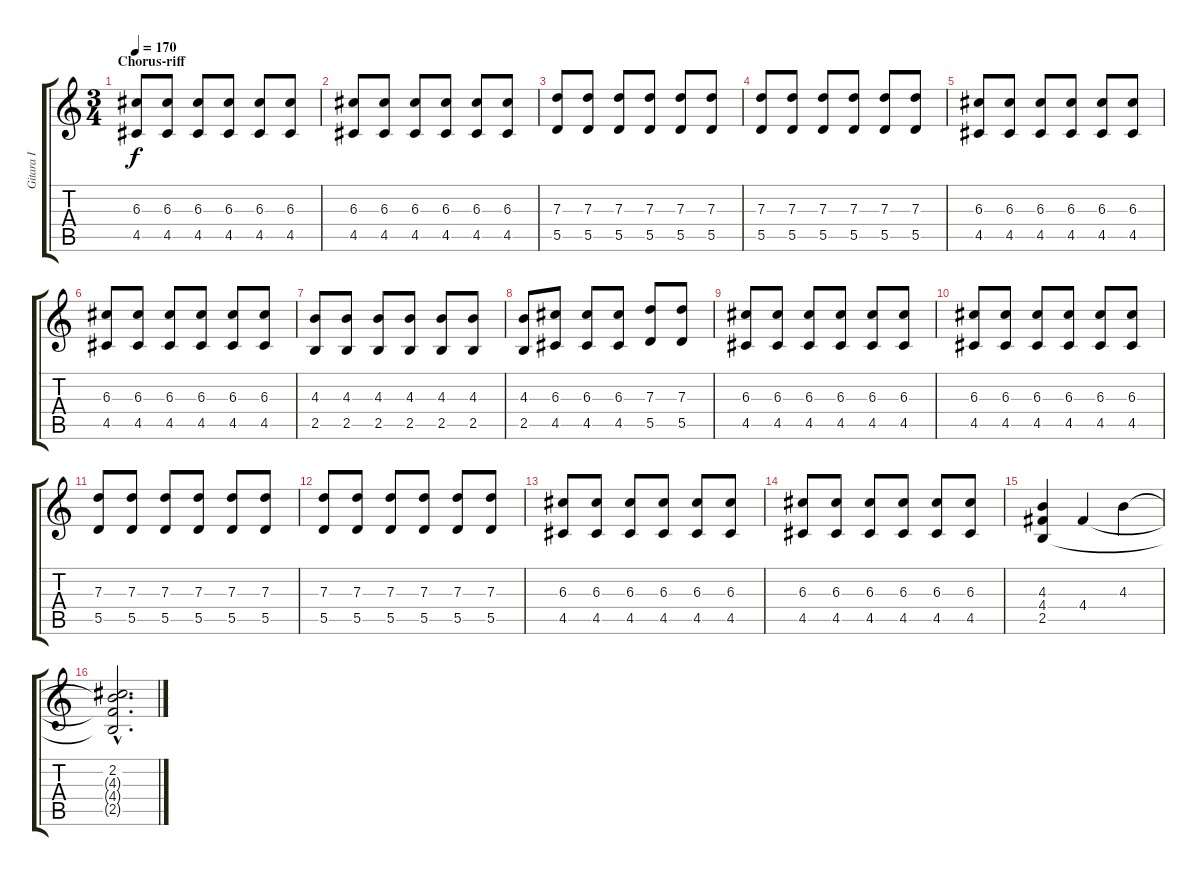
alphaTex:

\track ("Gitara I" "Gitara I") {instrument distortionguitar}
\staff {score tabs}
\tuning (E4 B3 G3 D3 A2 D2) {hide}
\ts (3 4)
\section ("" "Chorus-riff")
\tempo 170
\clef g2
\ks c
(6.3 4.5).8{dy f} (6.3 4.5).8 (6.3 4.5).8 (6.3 4.5).8 (6.3 4.5).8 (6.3 4.5).8 |
(6.3 4.5).8 (6.3 4.5).8 (6.3 4.5).8 (6.3 4.5).8 (6.3 4.5).8 (6.3 4.5).8 |
(7.3 5.5).8 (7.3 5.5).8 (7.3 5.5).8 (7.3 5.5).8 (7.3 5.5).8 (7.3 5.5).8 |
(7.3 5.5).8 (7.3 5.5).8 (7.3 5.5).8 (7.3 5.5).8 (7.3 5.5).8 (7.3 5.5).8 |
(6.3 4.5).8 (6.3 4.5).8 (6.3 4.5).8 (6.3 4.5).8 (6.3 4.5).8 (6.3 4.5).8 |
(6.3 4.5).8 (6.3 4.5).8 (6.3 4.5).8 (6.3 4.5).8 (6.3 4.5).8 (6.3 4.5).8 |
(4.3 2.5).8 (4.3 2.5).8 (4.3 2.5).8 (4.3 2.5).8 (4.3 2.5).8 (4.3 2.5).8 |
(4.3 2.5).8 (6.3 4.5).8 (6.3 4.5).8 (6.3 4.5).8 (7.3 5.5).8 (7.3 5.5).8 |
(6.3 4.5).8 (6.3 4.5).8 (6.3 4.5).8 (6.3 4.5).8 (6.3 4.5).8 (6.3 4.5).8 |
(6.3 4.5).8 (6.3 4.5).8 (6.3 4.5).8 (6.3 4.5).8 (6.3 4.5).8 (6.3 4.5).8 |
(7.3 5.5).8 (7.3 5.5).8 (7.3 5.5).8 (7.3 5.5).8 (7.3 5.5).8 (7.3 5.5).8 |
(7.3 5.5).8 (7.3 5.5).8 (7.3 5.5).8 (7.3 5.5).8 (7.3 5.5).8 (7.3 5.5).8 |
(6.3 4.5).8 (6.3 4.5).8 (6.3 4.5).8 (6.3 4.5).8 (6.3 4.5).8 (6.3 4.5).8 |
(6.3 4.5).8 (6.3 4.5).8 (6.3 4.5).8 (6.3 4.5).8 (6.3 4.5).8 (6.3 4.5).8 |
(4.3 4.4 2.5).4 4.4.4 4.3.4 |
(2.2{hac} 4.3{hac t} 4.4{hac t} 2.5{hac t}).2{d}
